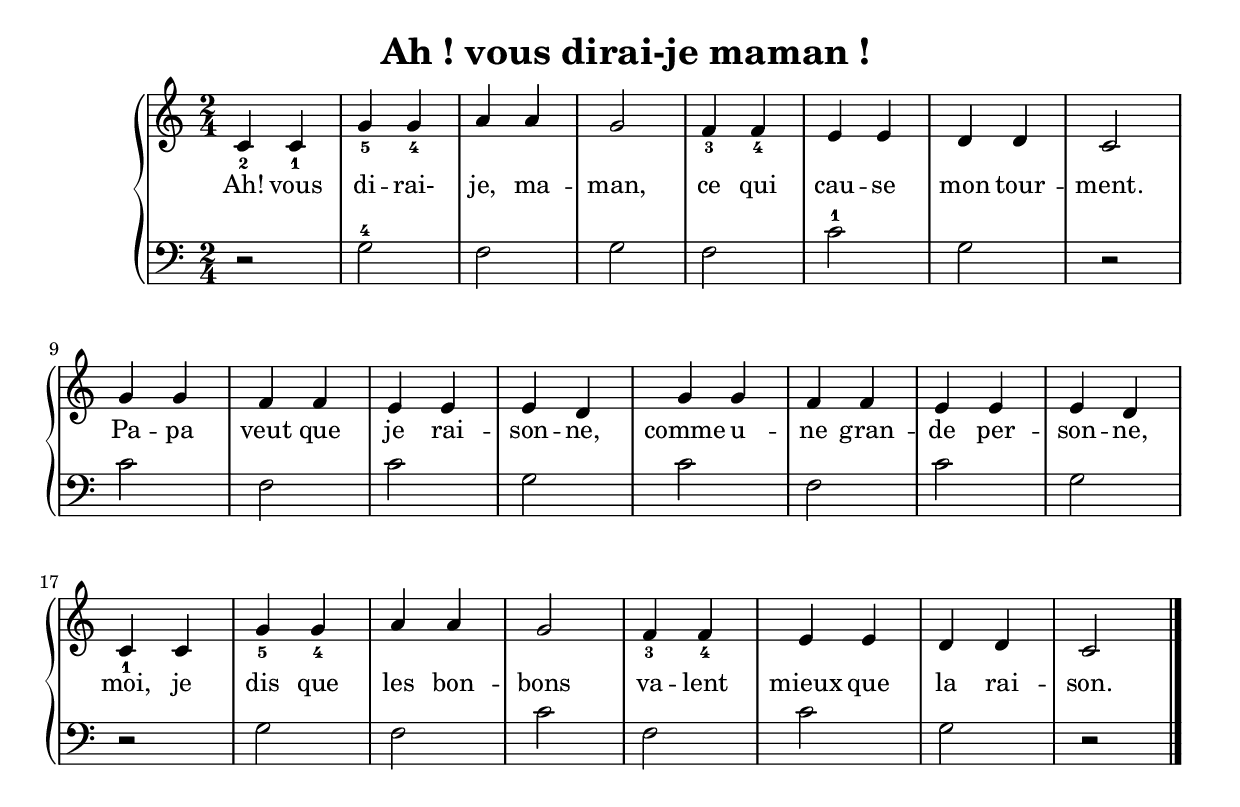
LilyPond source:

\include "italiano.ly"
\header {
  title = " Ah ! vous dirai-je maman !"
}
\score {
\transpose fa do,
\relative do'' {
\new PianoStaff <<
\new Staff << \time 2/4 \key fa \major

{

fa4_2 fa_1 do'_5 do_4 re re do2 %\break
sib4_3 sib_4 la la sol sol fa2 \break
do'4 do sib sib la la la sol %\break
do4 do sib sib la la la sol \break
fa4_1 fa do'_5 do_4 re re do2 %\break
sib4_3 sib_4 la la sol sol fa2  \bar "|." 
}

\addlyrics  { Ah! vous di -- rai- je, ma -- man,
ce qui cau -- se mon tour -- ment.
Pa -- pa veut que je rai -- son -- ne,
comme u -- ne gran -- de per -- son -- ne,
moi, je dis que les bon -- bons
va -- lent mieux que la rai -- son. }

 >>


\new Staff { 
\clef bass
\key fa \major
<< {
r2 do2-4 sib do
sib fa'-1 do r
fa sib, fa' do
fa sib, fa' do
r do sib fa'
sib, fa' do r


} >>
}
>>
}
\layout { }

  \midi {
    \context {
      \Score
      tempoWholesPerMinute = #(ly:make-moment 100 4)
      }
    }

}
